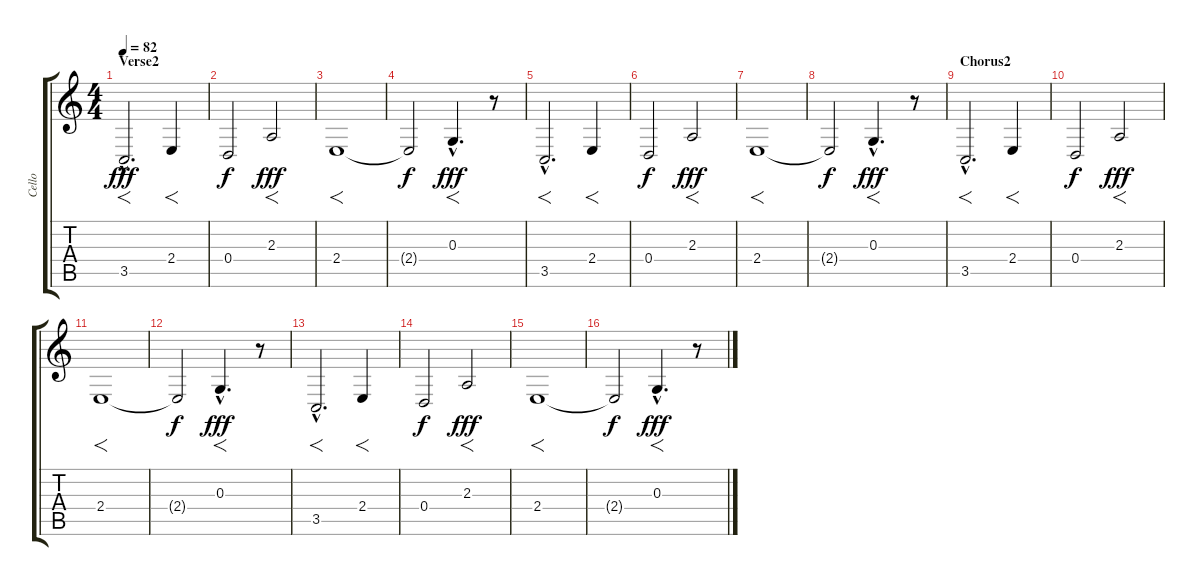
\track ("Cello" "Cello") {instrument cello}
\staff {score tabs}
\tuning (E4 B3 G3 D3 A2 E2) {hide}
\ts (4 4)
\section ("" "Verse2")
\tempo 82
\clef g2
\ks c
3.5{hac}.2{f d dy fff} 2.4.4{f} |
0.4.2{dy f} 2.3.2{f dy fff} |
2.4.1{f} |
2.4{t}.2{dy f} 0.3{hac}.4{f d dy fff} r.8 |
3.5{hac}.2{f d} 2.4.4{f} |
0.4.2{dy f} 2.3.2{f dy fff} |
2.4.1{f} |
2.4{t}.2{dy f} 0.3{hac}.4{f d dy fff} r.8 |
\section ("" "Chorus2")
3.5{hac}.2{f d} 2.4.4{f} |
0.4.2{dy f} 2.3.2{f dy fff} |
2.4.1{f} |
2.4{t}.2{dy f} 0.3{hac}.4{f d dy fff} r.8 |
3.5{hac}.2{f d} 2.4.4{f} |
0.4.2{dy f} 2.3.2{f dy fff} |
2.4.1{f} |
2.4{t}.2{dy f} 0.3{hac}.4{f d dy fff} r.8
